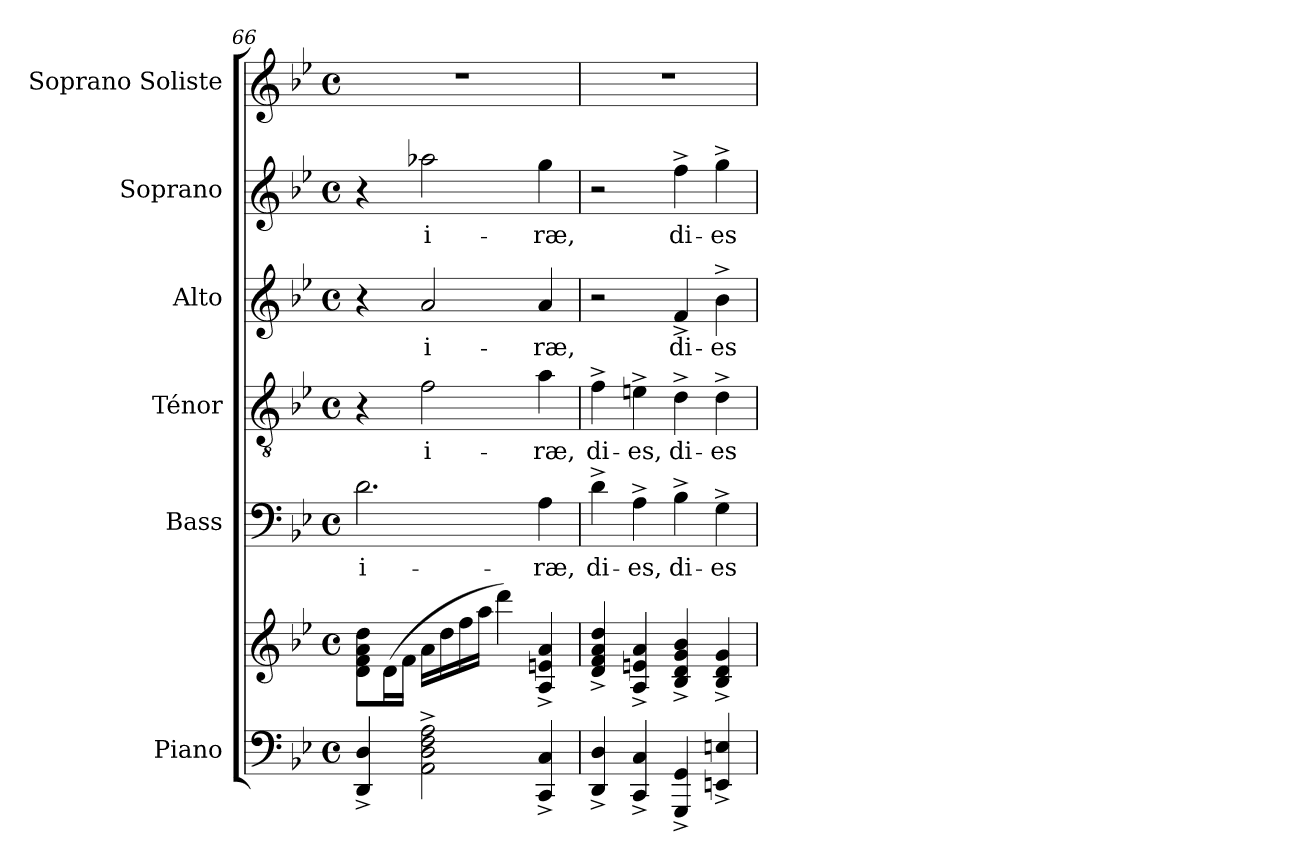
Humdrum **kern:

**kern	**kern	**kern	**text	**kern	**text	**kern	**text	**kern	**text	**kern
*part6	*part6	*part5	*part5	*part4	*part4	*part3	*part3	*part2	*part2	*part1
*staff7	*staff6	*staff5	*staff5	*staff4	*staff4	*staff3	*staff3	*staff2	*staff2	*staff1
*I"Piano	*	*I"Bass	*	*I"Ténor	*	*I"Alto	*	*I"Soprano	*	*I"Soprano Soliste
*I'Pno.	*	*I'B.	*	*I'T.	*	*I'A.	*	*I'S.	*	*
*clefF4	*clefG2	*clefF4	*	*clefGv2	*	*clefG2	*	*clefG2	*	*clefG2
*	*	*	*	*	*	*	*	*ITrd2c3	*	*
*k[b-e-]	*k[b-e-]	*k[b-e-]	*	*k[b-e-]	*	*k[b-e-]	*	*k[f#]	*	*k[b-e-]
*M4/4	*M4/4	*M4/4	*	*M4/4	*	*M4/4	*	*M4/4	*	*M4/4
*met(c)	*met(c)	*met(c)	*	*met(c)	*	*met(c)	*	*met(c)	*	*met(c)
=66	=66	=66	=66	=66	=66	=66	=66	=66	=66	=66
4DD/^ 4D/^	8d\ 8f\ 8a\ 8dd\L	2.d\	i-	4r	.	4r	.	4r	.	1r
.	(16d\L	.	.	.	.	.	.	.	.	.
.	16f\JJ	.	.	.	.	.	.	.	.	.
2AA\^ 2D\^ 2F\^ 2A\^	16a\LL	.	.	2f\	i-	2a/	i-	2ffni\	i-	.
.	16dd\	.	.	.	.	.	.	.	.	.
.	16ff\	.	.	.	.	.	.	.	.	.
.	16aa\JJ	.	.	.	.	.	.	.	.	.
.	4ddd\)	.	.	.	.	.	.	.	.	.
4CC/^ 4C/^	4A/^ 4en/^ 4a/^	4A\	-ræ,	4a\	-ræ,	4a/	-ræ,	4eei\	-ræ,	.
=67	=67	=67	=67	=67	=67	=67	=67	=67	=67	=67
4DD/^ 4D/^	4d/^ 4f/^ 4a/^ 4dd/^	4d^\	di-	4f^\	di-	2r	.	2r	.	1r
4CC/^ 4C/^	4A/^ 4en/^ 4a/^	4A^\	-es,	4en^\	-es,	.	.	.	.	.
4GGG/^ 4GG/^	4B-/^ 4d/^ 4g/^ 4b-/^	4B-^\	di-	4d^\	di-	4f^/	di-	4dd^i\	di-	.
4EEn/^ 4En/^	4B-/^ 4d/^ 4g/^	4G^\	-es	4d^\	-es	4b-^\	-es	4ee^i\	-es	.
=	=	=	=	=	=	=	=	=	=	=
*-	*-	*-	*-	*-	*-	*-	*-	*-	*-	*-
